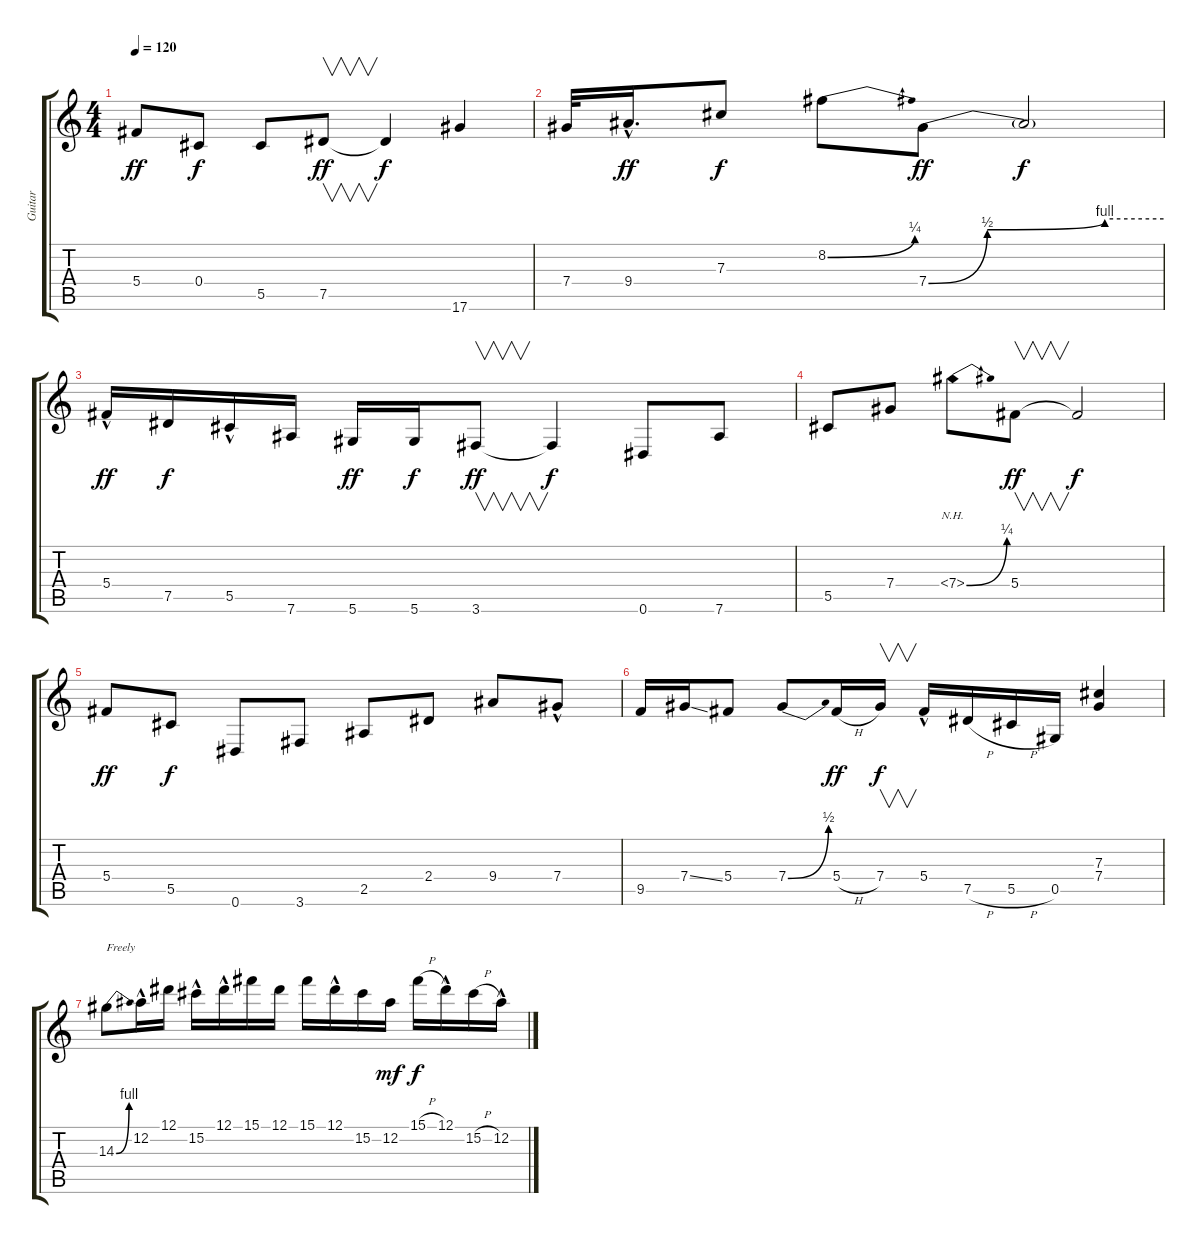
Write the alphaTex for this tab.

\track ("Guitar" "Guitar") {instrument overdrivenguitar}
\staff {score tabs}
\tuning (Eb4 Bb3 Gb3 Db3 Ab2 Eb2) {hide}
\ts (4 4)
\tempo 120
\clef g2
\ks c
5.4.8{dy ff} 0.4.8{dy f} 5.5.8 7.5.8{v dy ff} 7.5{t}.4{dy f} 17.6.4 |
7.4.32 9.4{hac}.16{d dy ff} 7.3.8{dy f} 8.2{be (bend 0 0 60 1)}.8 7.4{be (custom 0 0 15 2 45 4 60 4)}.8{dy ff} 7.4{t}.2{dy f} |
5.4{hac}.16{dy ff} 7.5.16{dy f} 5.5{hac}.16 7.6.16 5.6.16{dy ff} 5.6.16{dy f} 3.6.8{v dy ff} 3.6{t}.4{dy f} 0.6.8 7.6.8 |
5.5.8 7.4.8 7.4{be (bend 0 0 60 1) nh}.8 5.4.8{v dy ff} 5.4{t}.2{dy f} |
5.4.8{dy ff} 5.5.8{dy f} 0.6.8 3.6.8 2.5.8 2.4.8 9.4.8 7.4{hac}.8 |
9.5.16 7.4{ss}.16 5.4.8 7.4{be (bend 0 0 60 2)}.8 5.4{h}.16{dy ff} 7.4.16{v dy f} 5.4{hac}.16 7.5{h}.16 5.5{h}.16 0.5.16 (7.3 7.4).4 |
14.3{be (bend 0 0 60 4)}.8{txt "Freely"} 12.2{hac}.16 12.1.16 15.2{hac}.16 12.1{hac}.16 15.1.16 12.1.16 15.1.16 12.1{hac}.16 15.2.16 12.2.16{dy mf} 15.1{h}.16{dy f} 12.1{hac}.16 15.2{h}.16 12.2{hac}.16
